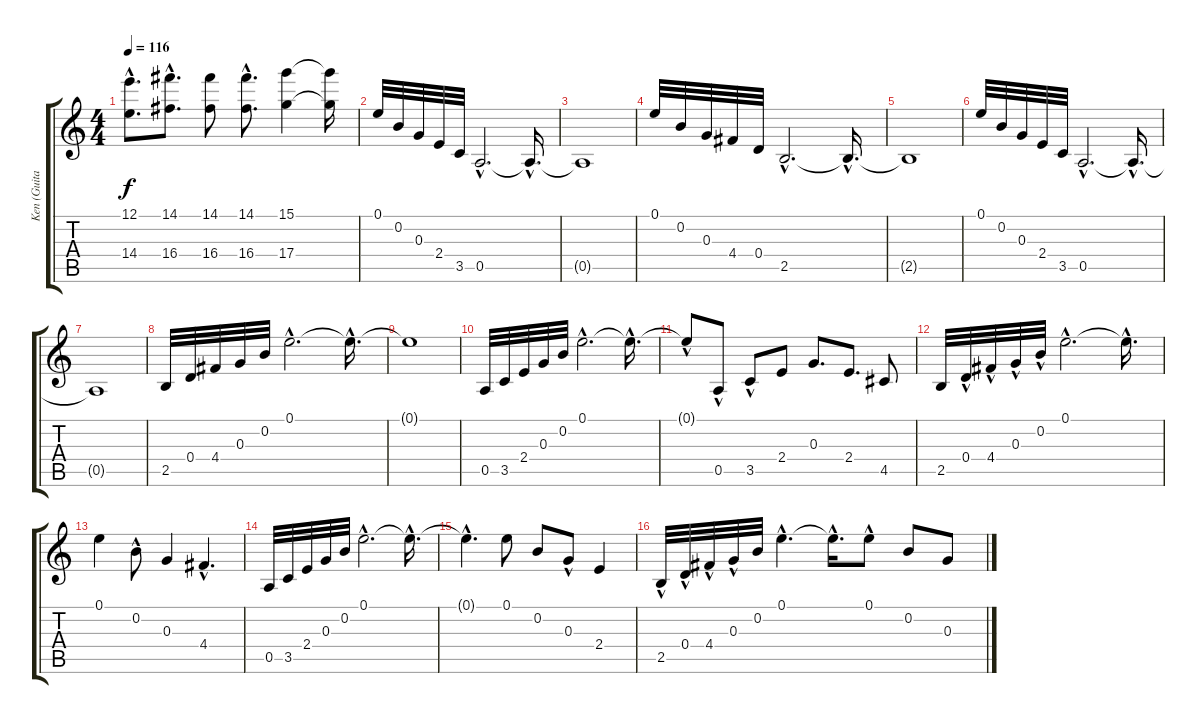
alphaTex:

\track ("Ken (Guitar)" "Ken (Guita") {instrument distortionguitar}
\staff {score tabs}
\tuning (E4 B3 G3 D3 A2 E2) {hide}
\ts (4 4)
\tempo 116
\clef g2
\ks c
(12.1{hac} 14.4{hac}).8{d dy f} (14.1{hac} 16.4{hac}).8{d} (14.1 16.4).8 (14.1{hac} 16.4{hac}).8{d} (15.1 17.4).4 (15.1{t} 17.4{t}).16 |
0.1.32{volume 11 instrument electricguitarclean} 0.2.32 0.3.32 2.4.32 3.5.32 0.5{hac}.2{d} 0.5{hac t}.16{d} |
0.5{t}.1 |
0.1.32 0.2.32 0.3.32 4.4.32 0.4.32 2.5{hac}.2{d} 2.5{hac t}.16{d} |
2.5{t}.1 |
0.1.32 0.2.32 0.3.32 2.4.32 3.5.32 0.5{hac}.2{d} 0.5{hac t}.16{d} |
0.5{t}.1 |
2.5.32 0.4.32 4.4.32 0.3.32 0.2.32 0.1{hac}.2{d} 0.1{hac t}.16{d} |
0.1{t}.1 |
0.5.32 3.5.32 2.4.32 0.3.32 0.2.32 0.1{hac}.2{d} 0.1{hac t}.16{d} |
0.1{hac t}.8 0.5{hac}.8 3.5{hac}.8 2.4.8 0.3.8{d} 2.4.8{d} 4.5.8 |
2.5.32 0.4{hac}.32 4.4{hac}.32 0.3{hac}.32 0.2{hac}.32 0.1{hac}.2{d} 0.1{hac t}.16{d} |
0.1.4 0.2{hac}.8 0.3.4 4.4{hac}.4{d} |
0.5.32 3.5.32 2.4.32 0.3.32 0.2.32 0.1{hac}.2{d} 0.1{hac t}.16{d} |
0.1{hac t}.4{d} 0.1.8 0.2.8 0.3{hac}.8 2.4.4 |
2.5{hac}.32 0.4{hac}.32 4.4{hac}.32 0.3{hac}.32 0.2.32 0.1{hac}.4{d} 0.1{hac t}.16{d} 0.1{hac}.8 0.2.8 0.3.8
